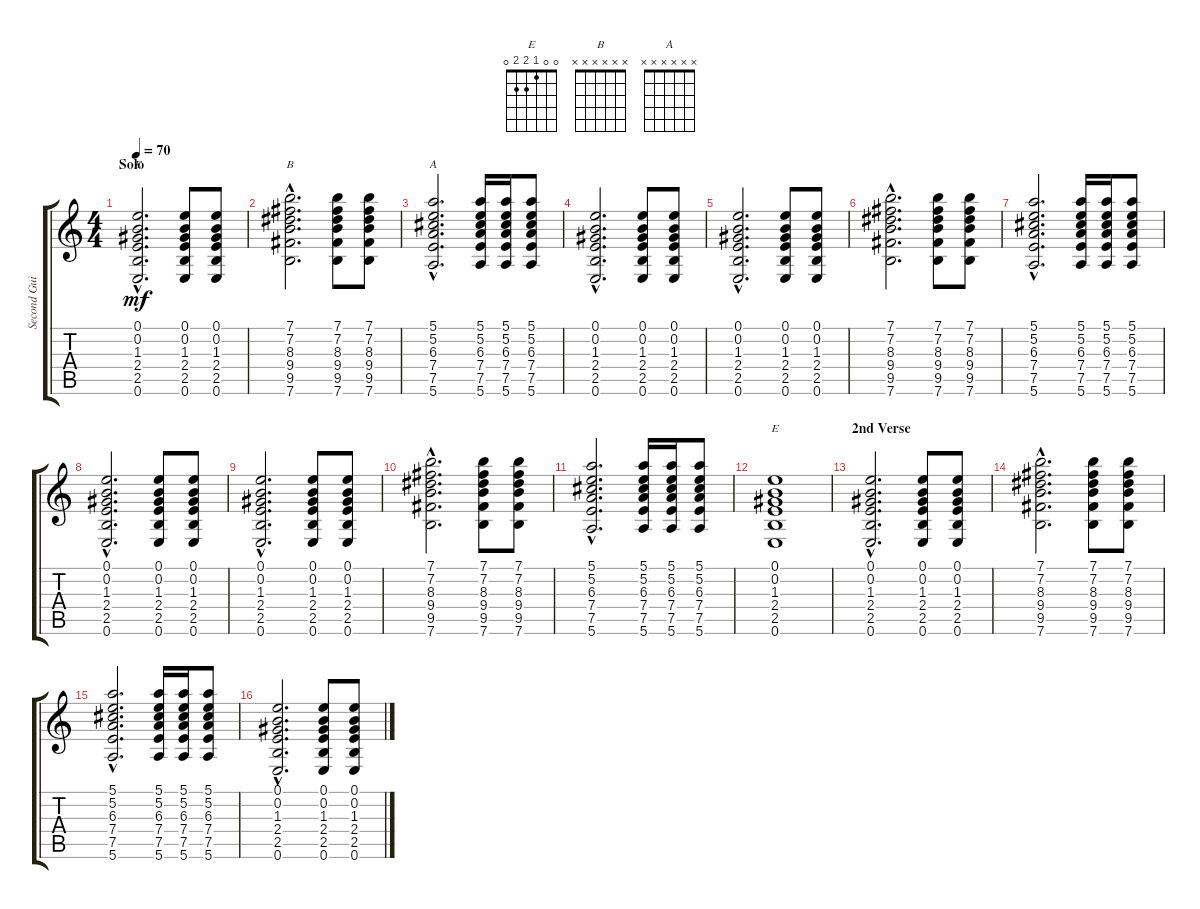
\track ("Second Guitar" "Second Gui") {instrument electricguitarclean}
\staff {score tabs}
\tuning (E4 B3 G3 D3 A2 E2) {hide}
\chord ("E" x x x x x x) {firstfret 0}
\chord ("B" x x x x x x) {firstfret 0}
\chord ("A" x x x x x x) {firstfret 0}
\chord ("E" 0 0 1 2 2 0)
\ts (4 4)
\section ("" "Solo")
\tempo 70
\clef g2
\ks c
(0.1{hac} 0.2{hac} 1.3{hac} 2.4{hac} 2.5{hac} 0.6{hac}).2{d ch "E" dy mf} (0.1 0.2 1.3 2.4 2.5 0.6).8 (0.1 0.2 1.3 2.4 2.5 0.6).8 |
(7.1{hac} 7.2{hac} 8.3{hac} 9.4{hac} 9.5{hac} 7.6{hac}).2{d ch "B"} (7.1 7.2 8.3 9.4 9.5 7.6).8 (7.1 7.2 8.3 9.4 9.5 7.6).8 |
(5.1{hac} 5.2{hac} 6.3{hac} 7.4{hac} 7.5{hac} 5.6{hac}).2{d ch "A"} (5.1 5.2 6.3 7.4 7.5 5.6).16 (5.1 5.2 6.3 7.4 7.5 5.6).16 (5.1 5.2 6.3 7.4 7.5 5.6).8 |
(0.1{hac} 0.2{hac} 1.3{hac} 2.4{hac} 2.5{hac} 0.6{hac}).2{d} (0.1 0.2 1.3 2.4 2.5 0.6).8 (0.1 0.2 1.3 2.4 2.5 0.6).8 |
(0.1{hac} 0.2{hac} 1.3{hac} 2.4{hac} 2.5{hac} 0.6{hac}).2{d} (0.1 0.2 1.3 2.4 2.5 0.6).8 (0.1 0.2 1.3 2.4 2.5 0.6).8 |
(7.1{hac} 7.2{hac} 8.3{hac} 9.4{hac} 9.5{hac} 7.6{hac}).2{d} (7.1 7.2 8.3 9.4 9.5 7.6).8 (7.1 7.2 8.3 9.4 9.5 7.6).8 |
(5.1{hac} 5.2{hac} 6.3{hac} 7.4{hac} 7.5{hac} 5.6{hac}).2{d} (5.1 5.2 6.3 7.4 7.5 5.6).16 (5.1 5.2 6.3 7.4 7.5 5.6).16 (5.1 5.2 6.3 7.4 7.5 5.6).8 |
(0.1{hac} 0.2{hac} 1.3{hac} 2.4{hac} 2.5{hac} 0.6{hac}).2{d} (0.1 0.2 1.3 2.4 2.5 0.6).8 (0.1 0.2 1.3 2.4 2.5 0.6).8 |
(0.1{hac} 0.2{hac} 1.3{hac} 2.4{hac} 2.5{hac} 0.6{hac}).2{d} (0.1 0.2 1.3 2.4 2.5 0.6).8 (0.1 0.2 1.3 2.4 2.5 0.6).8 |
(7.1{hac} 7.2{hac} 8.3{hac} 9.4{hac} 9.5{hac} 7.6{hac}).2{d} (7.1 7.2 8.3 9.4 9.5 7.6).8 (7.1 7.2 8.3 9.4 9.5 7.6).8 |
(5.1{hac} 5.2{hac} 6.3{hac} 7.4{hac} 7.5{hac} 5.6{hac}).2{d} (5.1 5.2 6.3 7.4 7.5 5.6).16 (5.1 5.2 6.3 7.4 7.5 5.6).16 (5.1 5.2 6.3 7.4 7.5 5.6).8 |
(0.1 0.2 1.3 2.4 2.5 0.6).1{ch "E"} |
\section ("" "2nd Verse")
(0.1{hac} 0.2{hac} 1.3{hac} 2.4{hac} 2.5{hac} 0.6{hac}).2{d} (0.1 0.2 1.3 2.4 2.5 0.6).8 (0.1 0.2 1.3 2.4 2.5 0.6).8 |
(7.1{hac} 7.2{hac} 8.3{hac} 9.4{hac} 9.5{hac} 7.6{hac}).2{d} (7.1 7.2 8.3 9.4 9.5 7.6).8 (7.1 7.2 8.3 9.4 9.5 7.6).8 |
(5.1{hac} 5.2{hac} 6.3{hac} 7.4{hac} 7.5{hac} 5.6{hac}).2{d} (5.1 5.2 6.3 7.4 7.5 5.6).16 (5.1 5.2 6.3 7.4 7.5 5.6).16 (5.1 5.2 6.3 7.4 7.5 5.6).8 |
(0.1{hac} 0.2{hac} 1.3{hac} 2.4{hac} 2.5{hac} 0.6{hac}).2{d} (0.1 0.2 1.3 2.4 2.5 0.6).8 (0.1 0.2 1.3 2.4 2.5 0.6).8
